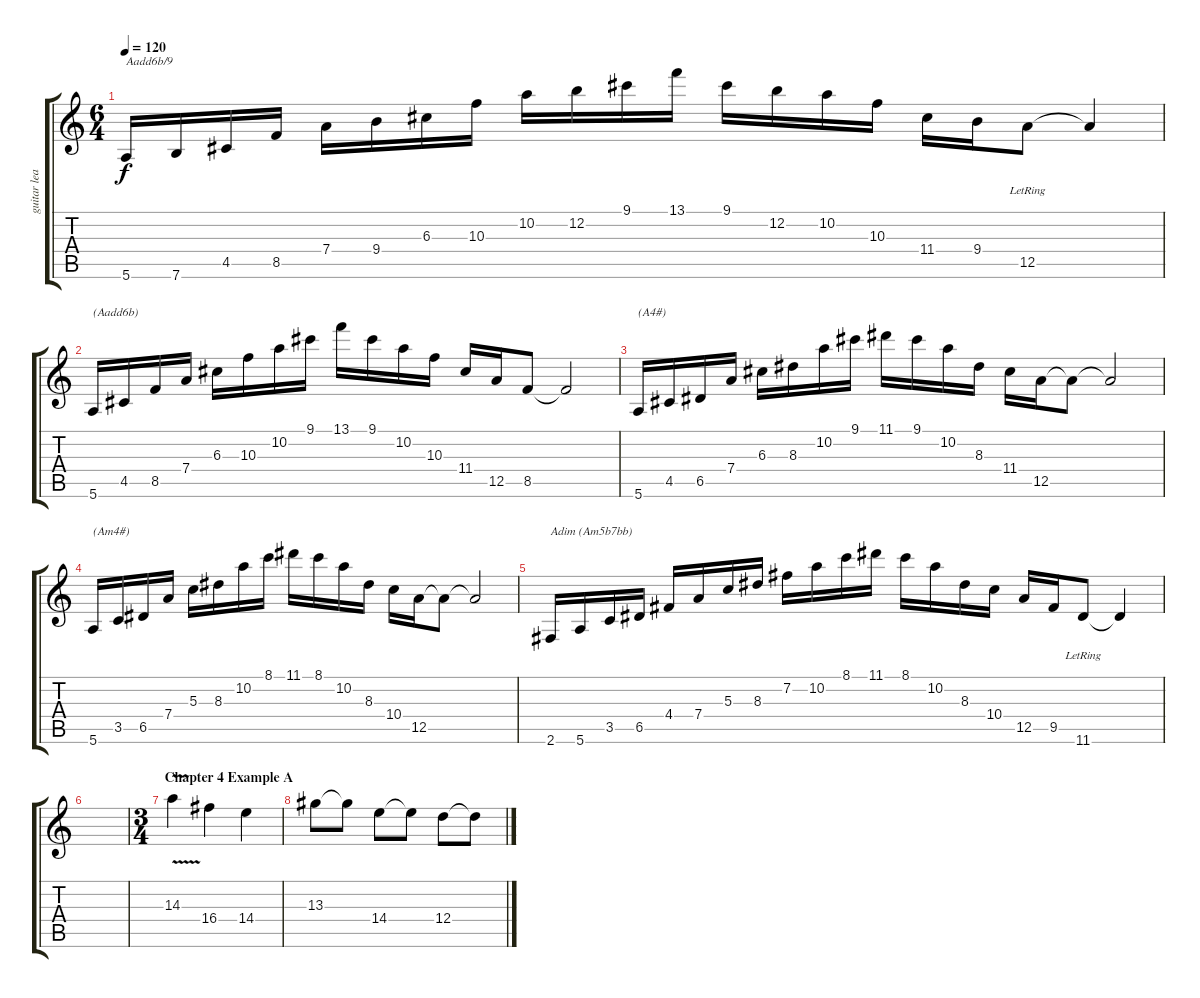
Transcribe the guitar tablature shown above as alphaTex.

\track ("guitar lead" "guitar lea") {instrument acousticguitarsteel}
\staff {score tabs}
\tuning (E4 B3 G3 D3 A2 E2) {hide}
\ts (6 4)
\tempo 120
\clef g2
\ks c
5.6.16{txt "Aadd6b/9" dy f} 7.6.16 4.5.16 8.5.16 7.4.16 9.4.16 6.3.16 10.3.16 10.2.16 12.2.16 9.1.16 13.1.16 9.1.16 12.2.16 10.2.16 10.3.16 11.4.16 9.4.16 12.5{lr}.8 12.5{t}.4 |
5.6.16{txt "(Aadd6b)"} 4.5.16 8.5.16 7.4.16 6.3.16 10.3.16 10.2.16 9.1.16 13.1.16 9.1.16 10.2.16 10.3.16 11.4.16 12.5.16 8.5.8 8.5{t}.2 |
5.6.16{txt "(A4#)"} 4.5.16 6.5.16 7.4.16 6.3.16 8.3.16 10.2.16 9.1.16 11.1.16 9.1.16 10.2.16 8.3.16 11.4.16 12.5.16 12.5{t}.8 12.5{t}.2 |
5.6.16{txt "(Am4#)"} 3.5.16 6.5.16 7.4.16 5.3.16 8.3.16 10.2.16 8.1.16 11.1.16 8.1.16 10.2.16 8.3.16 10.4.16 12.5.16 12.5{t}.8 12.5{t}.2 |
2.6.16{txt "Adim (Am5b7bb)"} 5.6.16 3.5.16 6.5.16 4.4.16 7.4.16 5.3.16 8.3.16 7.2.16 10.2.16 8.1.16 11.1.16 8.1.16 10.2.16 8.3.16 10.4.16 12.5.16 9.5.16 11.6{lr}.8 11.6{t}.4 |
|
\ts (3 4)
\section ("" "Chapter 4 Example A")
14.3{v}.4 16.4.4 14.4.4 |
13.3.8 13.3{t}.8 14.4.8 14.4{t}.8 12.4.8 12.4{t}.8
